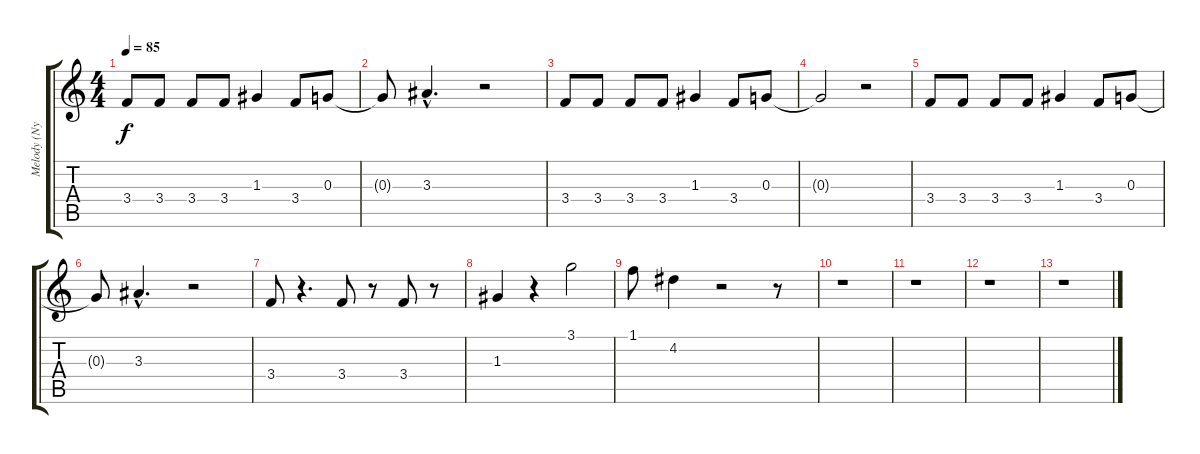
\track ("Melody (Nylon Guitar)" "Melody (Ny") {instrument acousticguitarnylon}
\staff {score tabs}
\tuning (E4 B3 G3 D3 A2 E2) {hide}
\ts (4 4)
\tempo 85
\clef g2
\ks c
3.4.8{dy f} 3.4.8 3.4.8 3.4.8 1.3.4 3.4.8 0.3.8 |
0.3{t}.8 3.3{hac}.4{d} r.2 |
3.4.8 3.4.8 3.4.8 3.4.8 1.3.4 3.4.8 0.3.8 |
0.3{t}.2 r.2 |
3.4.8 3.4.8 3.4.8 3.4.8 1.3.4 3.4.8 0.3.8 |
0.3{t}.8 3.3{hac}.4{d} r.2 |
3.4.8 r.4{d} 3.4.8 r.8 3.4.8 r.8 |
1.3.4 r.4 3.1.2 |
1.1.8 4.2.4 r.2 r.8 |
r.1 |
r.1 |
r.1 |
r.1
